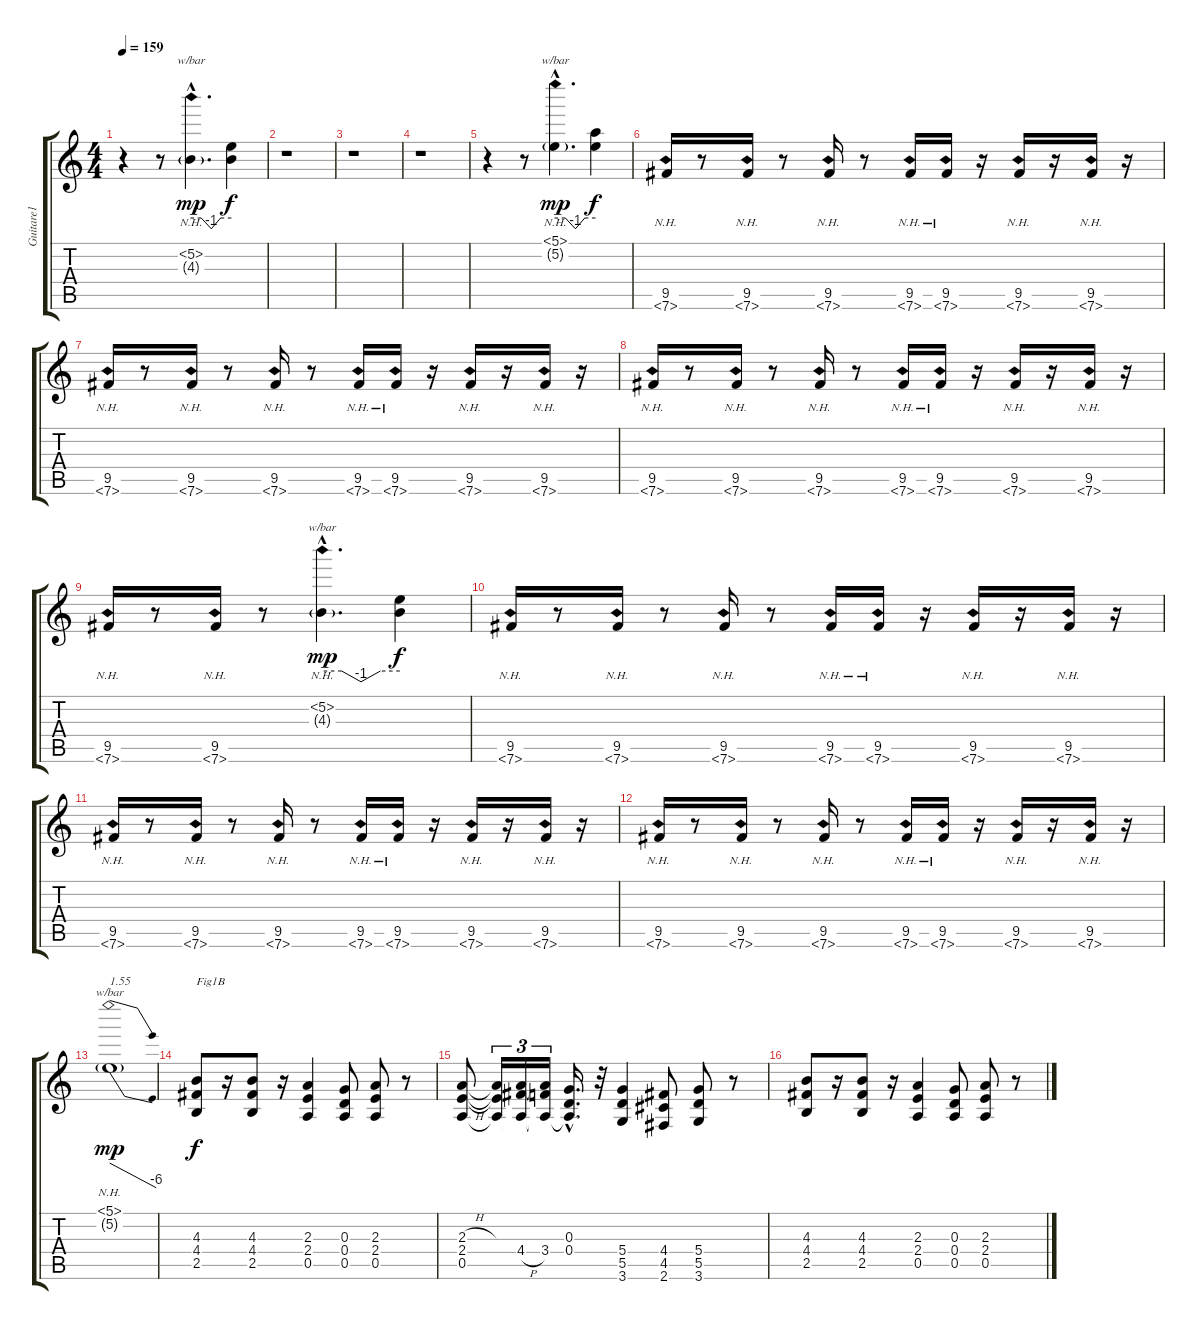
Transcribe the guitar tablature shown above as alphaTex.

\track ("Guitare1" "Guitare1") {instrument overdrivenguitar}
\staff {score tabs}
\tuning (E4 B3 G3 D3 A2 E2) {hide}
\ts (4 4)
\tempo 159
\clef g2
\ks c
r.4{dy f} r.8 (5.2{nh hac} 4.3{g hac}).4{d tbe (custom default 0 0 15 0 30 -4 44 0 60 0) dy mp} (5.2{t} 4.3{t}).4{dy f} |
r.1 |
r.1 |
r.1 |
r.4 r.8 (5.1{nh hac} 5.2{g hac}).4{d tbe (custom default 0 0 15 0 30 -4 44 0 60 0) dy mp} (5.1{t} 5.2{t}).4{dy f} |
(9.5 7.6{nh}).16 r.8 (9.5 7.6{nh}).16 r.8 (9.5 7.6{nh}).16 r.8 (9.5 7.6{nh}).16 (9.5 7.6{nh}).16 r.16 (9.5 7.6{nh}).16 r.16 (9.5 7.6{nh}).16 r.16 |
(9.5 7.6{nh}).16 r.8 (9.5 7.6{nh}).16 r.8 (9.5 7.6{nh}).16 r.8 (9.5 7.6{nh}).16 (9.5 7.6{nh}).16 r.16 (9.5 7.6{nh}).16 r.16 (9.5 7.6{nh}).16 r.16 |
(9.5 7.6{nh}).16 r.8 (9.5 7.6{nh}).16 r.8 (9.5 7.6{nh}).16 r.8 (9.5 7.6{nh}).16 (9.5 7.6{nh}).16 r.16 (9.5 7.6{nh}).16 r.16 (9.5 7.6{nh}).16 r.16 |
(9.5 7.6{nh}).16 r.8 (9.5 7.6{nh}).16 r.8 (5.2{nh hac} 4.3{g hac}).4{d tbe (custom default 0 0 15 0 30 -4 45 0 60 0) dy mp} (5.2{t} 4.3{t}).4{dy f} |
(9.5 7.6{nh}).16 r.8 (9.5 7.6{nh}).16 r.8 (9.5 7.6{nh}).16 r.8 (9.5 7.6{nh}).16 (9.5 7.6{nh}).16 r.16 (9.5 7.6{nh}).16 r.16 (9.5 7.6{nh}).16 r.16 |
(9.5 7.6{nh}).16 r.8 (9.5 7.6{nh}).16 r.8 (9.5 7.6{nh}).16 r.8 (9.5 7.6{nh}).16 (9.5 7.6{nh}).16 r.16 (9.5 7.6{nh}).16 r.16 (9.5 7.6{nh}).16 r.16 |
(9.5 7.6{nh}).16 r.8 (9.5 7.6{nh}).16 r.8 (9.5 7.6{nh}).16 r.8 (9.5 7.6{nh}).16 (9.5 7.6{nh}).16 r.16 (9.5 7.6{nh}).16 r.16 (9.5 7.6{nh}).16 r.16 |
(5.1{nh} 5.2{g}).1{tbe (dive default 0 0 60 -24) txt "1.55" dy mp} |
(4.3 4.4 2.5).8{txt "Fig1B" dy f} r.16 (4.3 4.4 2.5).8 r.16 (2.3 2.4 0.5).4 (0.3 0.4 0.5).8 (2.3 2.4 0.5).8 r.8 |
(2.3{h} 2.4{h} 0.5).8 (2.3{t} 2.4{t} 0.5{t}).16{tu (3 2)} (2.3{t} 4.4{h} 0.5{t}).16{tu (3 2)} (2.3{t} 3.4 0.5{t}).16{tu (3 2)} (0.3{hac} 0.4{hac} 0.5{hac t}).16{d} r.32 (5.4 5.5 3.6).4 (4.4 4.5 2.6).8 (5.4 5.5 3.6).8 r.8 |
(4.3 4.4 2.5).8 r.16 (4.3 4.4 2.5).8 r.16 (2.3 2.4 0.5).4 (0.3 0.4 0.5).8 (2.3 2.4 0.5).8 r.8
